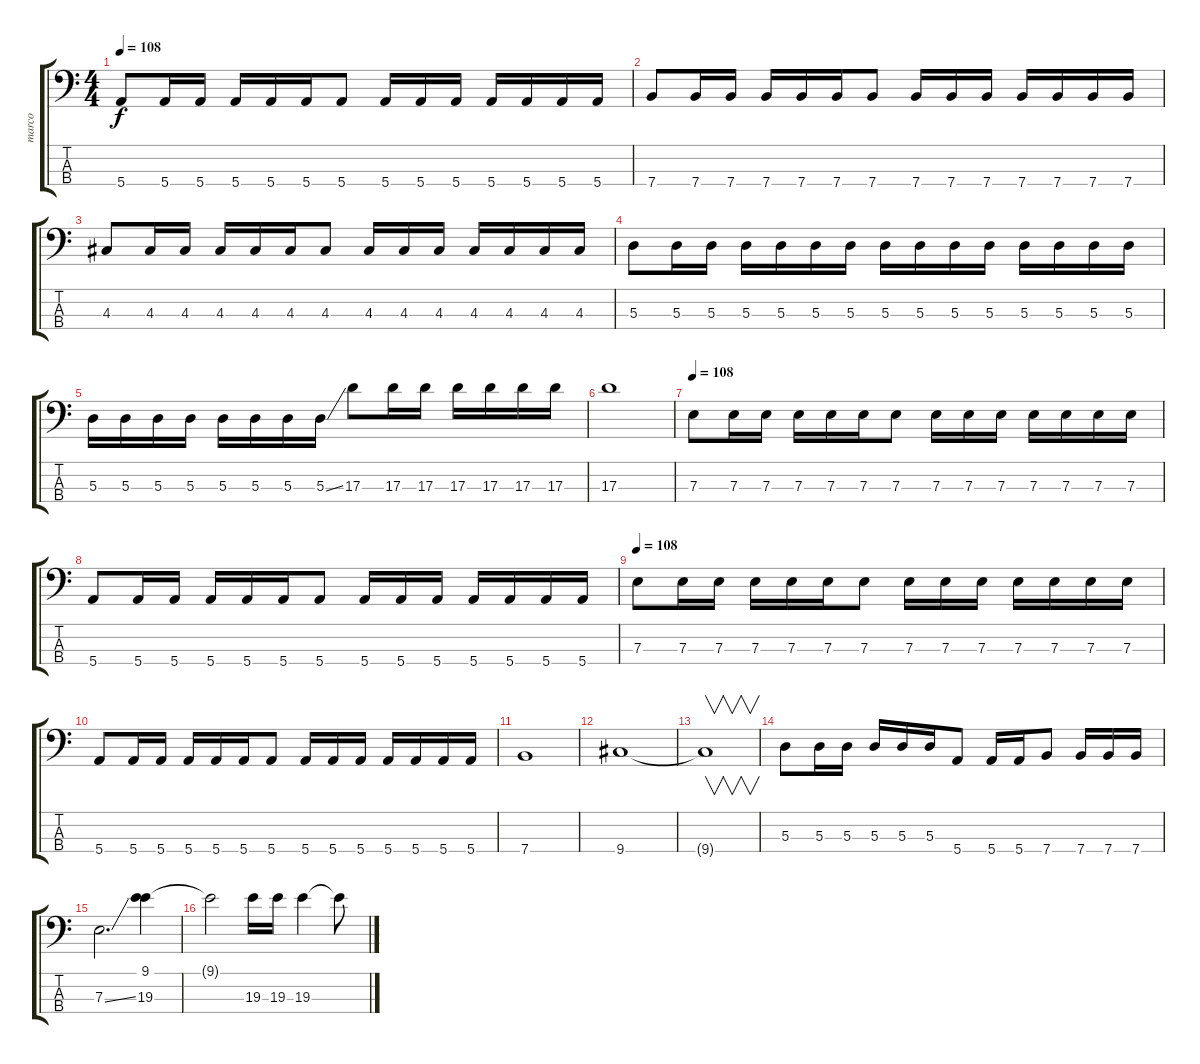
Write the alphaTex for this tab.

\track ("marco" "marco") {instrument electricbassfinger}
\staff {score tabs}
\tuning (G2 D2 A1 E1) {hide}
\ts (4 4)
\tempo 108
\clef f4
\ks c
5.4.8{dy f} 5.4.16 5.4.16 5.4.16 5.4.16 5.4.16 5.4.8 5.4.16 5.4.16 5.4.16 5.4.16 5.4.16 5.4.16 5.4.16 |
7.4.8 7.4.16 7.4.16 7.4.16 7.4.16 7.4.16 7.4.8 7.4.16 7.4.16 7.4.16 7.4.16 7.4.16 7.4.16 7.4.16 |
4.3.8 4.3.16 4.3.16 4.3.16 4.3.16 4.3.16 4.3.8 4.3.16 4.3.16 4.3.16 4.3.16 4.3.16 4.3.16 4.3.16 |
5.3.8 5.3.16 5.3.16 5.3.16 5.3.16 5.3.16 5.3.16 5.3.16 5.3.16 5.3.16 5.3.16 5.3.16 5.3.16 5.3.16 5.3.16 |
5.3.16 5.3.16 5.3.16 5.3.16 5.3.16 5.3.16 5.3.16 5.3{ss}.16 17.3.8 17.3.16 17.3.16 17.3.16 17.3.16 17.3.16 17.3.16 |
17.3.1 |
\tempo 108
7.3.8 7.3.16 7.3.16 7.3.16 7.3.16 7.3.16 7.3.8 7.3.16 7.3.16 7.3.16 7.3.16 7.3.16 7.3.16 7.3.16 |
5.4.8 5.4.16 5.4.16 5.4.16 5.4.16 5.4.16 5.4.8 5.4.16 5.4.16 5.4.16 5.4.16 5.4.16 5.4.16 5.4.16 |
\tempo 108
7.3.8 7.3.16 7.3.16 7.3.16 7.3.16 7.3.16 7.3.8 7.3.16 7.3.16 7.3.16 7.3.16 7.3.16 7.3.16 7.3.16 |
5.4.8 5.4.16 5.4.16 5.4.16 5.4.16 5.4.16 5.4.8 5.4.16 5.4.16 5.4.16 5.4.16 5.4.16 5.4.16 5.4.16 |
7.4.1 |
9.4.1 |
9.4{t}.1{v} |
5.3.8 5.3.16 5.3.16 5.3.16 5.3.16 5.3.16 5.4.8 5.4.16 5.4.16 7.4.8 7.4.16 7.4.16 7.4.16 |
7.3{ss}.2{d} (9.1 19.3).4 |
9.1{t}.2 19.3.16 19.3.16 19.3.4 19.3{t}.8
